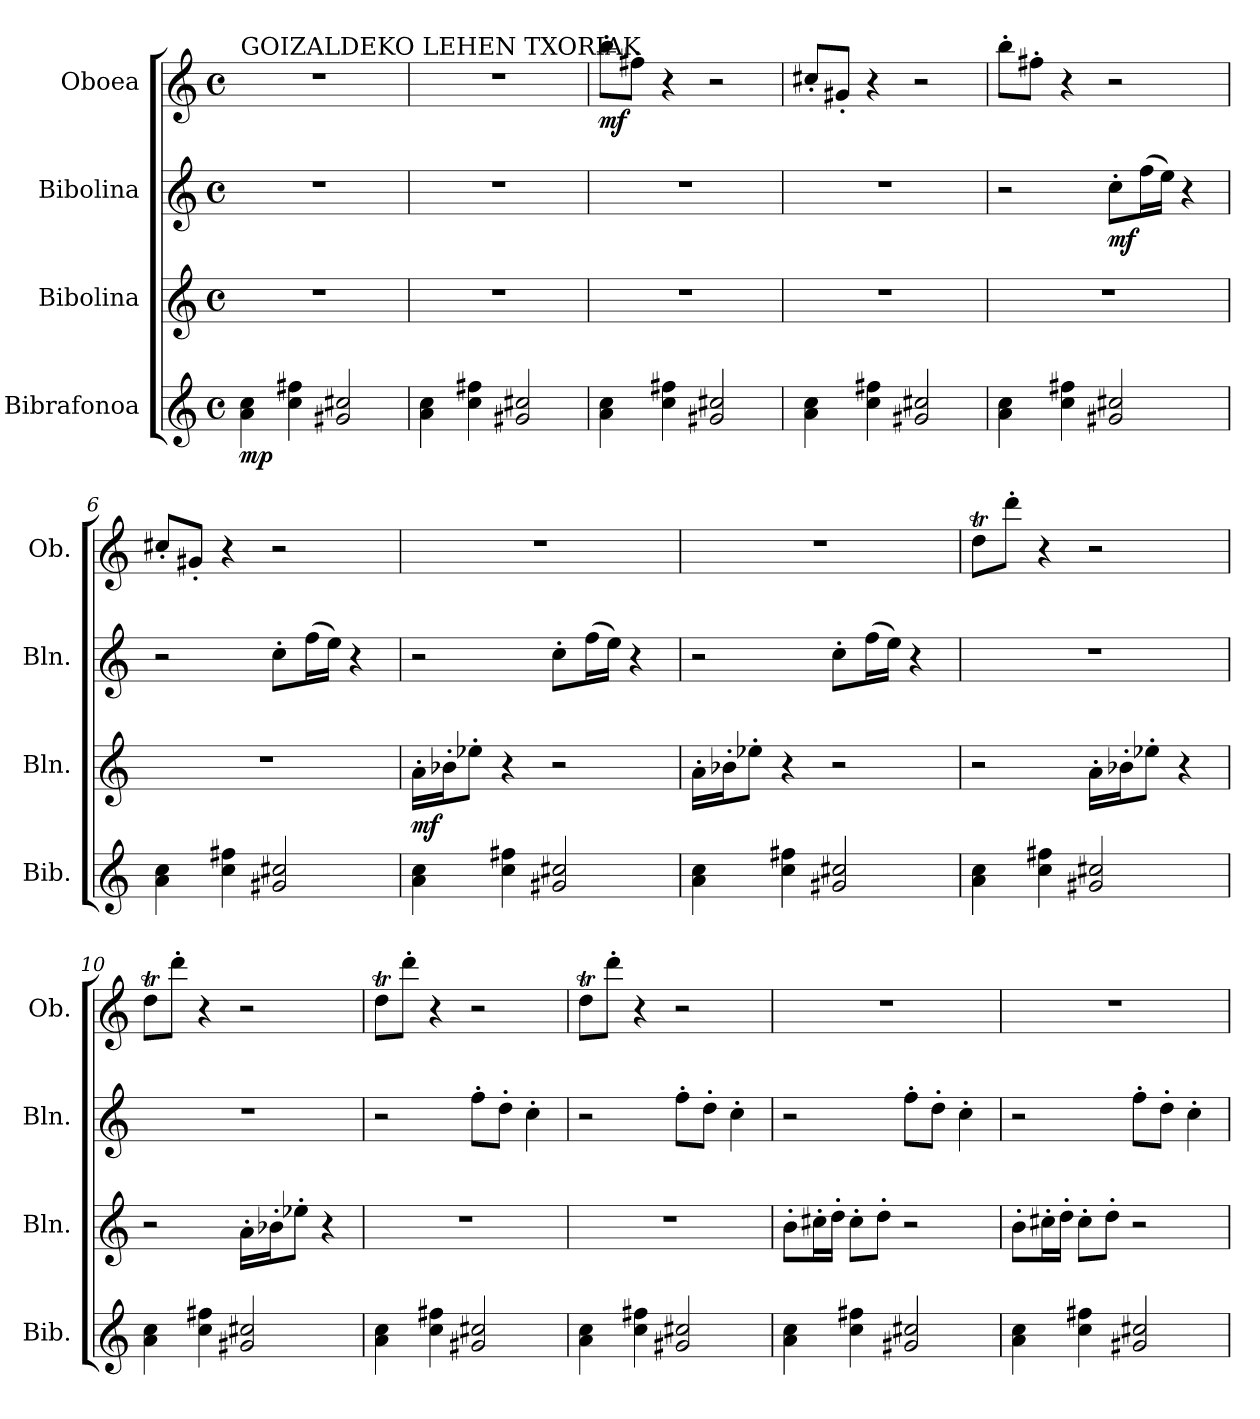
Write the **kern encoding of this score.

**kern	**dynam	**kern	**dynam	**kern	**dynam	**kern	**dynam
*part4	*part4	*part3	*part3	*part2	*part2	*part1	*part1
*staff4	*staff4	*staff3	*staff3	*staff2	*staff2	*staff1	*staff1
*I"Bibrafonoa	*	*I"Bibolina	*	*I"Bibolina	*	*I"Oboea	*
*I'Bib.	*	*I'Bln.	*	*I'Bln.	*	*I'Ob.	*
*clefG2	*	*clefG2	*	*clefG2	*	*clefG2	*
*k[]	*	*k[]	*	*k[]	*	*k[]	*
*M4/4	*	*M4/4	*	*M4/4	*	*M4/4	*
*met(c)	*	*met(c)	*	*met(c)	*	*met(c)	*
*MM52	*	*MM52	*	*MM52	*	*MM52	*
=1	=1	=1	=1	=1	=1	=1	=1
!	!	!	!	!	!	!LO:TX:a:t=GOIZALDEKO LEHEN TXORIAK	!
!	!LO:DY:b	!	!	!	!	!	!
4a\ 4cc\	mp	1r	.	1r	.	1r	.
4cc\ 4ff#X\	.	.	.	.	.	.	.
2g#X/ 2cc#X/	.	.	.	.	.	.	.
=2	=2	=2	=2	=2	=2	=2	=2
4a\ 4cc\	.	1r	.	1r	.	1r	.
4cc\ 4ff#X\	.	.	.	.	.	.	.
2g#X/ 2cc#X/	.	.	.	.	.	.	.
=3	=3	=3	=3	=3	=3	=3	=3
!	!	!	!	!	!	!	!LO:DY:b
4a\ 4cc\	.	1r	.	1r	.	8bb'\L	mf
.	.	.	.	.	.	8ff#X'\J	.
4cc\ 4ff#X\	.	.	.	.	.	4r	.
2g#X/ 2cc#X/	.	.	.	.	.	2r	.
=4	=4	=4	=4	=4	=4	=4	=4
4a\ 4cc\	.	1r	.	1r	.	8cc#X'/L	.
.	.	.	.	.	.	8g#X'/J	.
4cc\ 4ff#X\	.	.	.	.	.	4r	.
2g#X/ 2cc#X/	.	.	.	.	.	2r	.
=5	=5	=5	=5	=5	=5	=5	=5
4a\ 4cc\	.	1r	.	2r	.	8bb'\L	.
.	.	.	.	.	.	8ff#X'\J	.
4cc\ 4ff#X\	.	.	.	.	.	4r	.
!	!	!	!	!	!LO:DY:b	!	!
2g#X/ 2cc#X/	.	.	.	8cc'\L	mf	2r	.
.	.	.	.	(>16ff\L	.	.	.
.	.	.	.	16ee\JJ)	.	.	.
.	.	.	.	4r	.	.	.
!!LO:LB:g=z
=6	=6	=6	=6	=6	=6	=6	=6
4a\ 4cc\	.	1r	.	2r	.	8cc#X'/L	.
.	.	.	.	.	.	8g#X'/J	.
4cc\ 4ff#X\	.	.	.	.	.	4r	.
2g#X/ 2cc#X/	.	.	.	8cc'\L	.	2r	.
.	.	.	.	(>16ff\L	.	.	.
.	.	.	.	16ee\JJ)	.	.	.
.	.	.	.	4r	.	.	.
=7	=7	=7	=7	=7	=7	=7	=7
!	!	!	!LO:DY:b	!	!	!	!
4a\ 4cc\	.	16a'\LL	mf	2r	.	1r	.
.	.	16b-X'\J	.	.	.	.	.
.	.	8ee-X'\J	.	.	.	.	.
4cc\ 4ff#X\	.	4r	.	.	.	.	.
2g#X/ 2cc#X/	.	2r	.	8cc'\L	.	.	.
.	.	.	.	(>16ff\L	.	.	.
.	.	.	.	16ee\JJ)	.	.	.
.	.	.	.	4r	.	.	.
=8	=8	=8	=8	=8	=8	=8	=8
4a\ 4cc\	.	16a'\LL	.	2r	.	1r	.
.	.	16b-X'\J	.	.	.	.	.
.	.	8ee-X'\J	.	.	.	.	.
4cc\ 4ff#X\	.	4r	.	.	.	.	.
2g#X/ 2cc#X/	.	2r	.	8cc'\L	.	.	.
.	.	.	.	(>16ff\L	.	.	.
.	.	.	.	16ee\JJ)	.	.	.
.	.	.	.	4r	.	.	.
=9	=9	=9	=9	=9	=9	=9	=9
4a\ 4cc\	.	2r	.	1r	.	8ddT\L	.
.	.	.	.	.	.	8ddd'\J	.
4cc\ 4ff#X\	.	.	.	.	.	4r	.
2g#X/ 2cc#X/	.	16a'\LL	.	.	.	2r	.
.	.	16b-X'\J	.	.	.	.	.
.	.	8ee-X'\J	.	.	.	.	.
.	.	4r	.	.	.	.	.
!!LO:LB:g=z
=10	=10	=10	=10	=10	=10	=10	=10
4a\ 4cc\	.	2r	.	1r	.	8ddT\L	.
.	.	.	.	.	.	8ddd'\J	.
4cc\ 4ff#X\	.	.	.	.	.	4r	.
2g#X/ 2cc#X/	.	16a'\LL	.	.	.	2r	.
.	.	16b-X'\J	.	.	.	.	.
.	.	8ee-X'\J	.	.	.	.	.
.	.	4r	.	.	.	.	.
=11	=11	=11	=11	=11	=11	=11	=11
4a\ 4cc\	.	1r	.	2r	.	8ddT\L	.
.	.	.	.	.	.	8ddd'\J	.
4cc\ 4ff#X\	.	.	.	.	.	4r	.
2g#X/ 2cc#X/	.	.	.	8ff'\L	.	2r	.
.	.	.	.	8dd'\J	.	.	.
.	.	.	.	4cc'\	.	.	.
=12	=12	=12	=12	=12	=12	=12	=12
4a\ 4cc\	.	1r	.	2r	.	8ddT\L	.
.	.	.	.	.	.	8ddd'\J	.
4cc\ 4ff#X\	.	.	.	.	.	4r	.
2g#X/ 2cc#X/	.	.	.	8ff'\L	.	2r	.
.	.	.	.	8dd'\J	.	.	.
.	.	.	.	4cc'\	.	.	.
=13	=13	=13	=13	=13	=13	=13	=13
4a\ 4cc\	.	8b'\L	.	2r	.	1r	.
.	.	16cc#X'\L	.	.	.	.	.
.	.	16dd'\JJ	.	.	.	.	.
4cc\ 4ff#X\	.	8cc#'\L	.	.	.	.	.
.	.	8dd'\J	.	.	.	.	.
2g#X/ 2cc#X/	.	2r	.	8ff'\L	.	.	.
.	.	.	.	8dd'\J	.	.	.
.	.	.	.	4cc'\	.	.	.
=14	=14	=14	=14	=14	=14	=14	=14
4a\ 4cc\	.	8b'\L	.	2r	.	1r	.
.	.	16cc#X'\L	.	.	.	.	.
.	.	16dd'\JJ	.	.	.	.	.
4cc\ 4ff#X\	.	8cc#'\L	.	.	.	.	.
.	.	8dd'\J	.	.	.	.	.
2g#X/ 2cc#X/	.	2r	.	8ff'\L	.	.	.
.	.	.	.	8dd'\J	.	.	.
.	.	.	.	4cc'\	.	.	.
=	=	=	=	=	=	=	=
*-	*-	*-	*-	*-	*-	*-	*-
